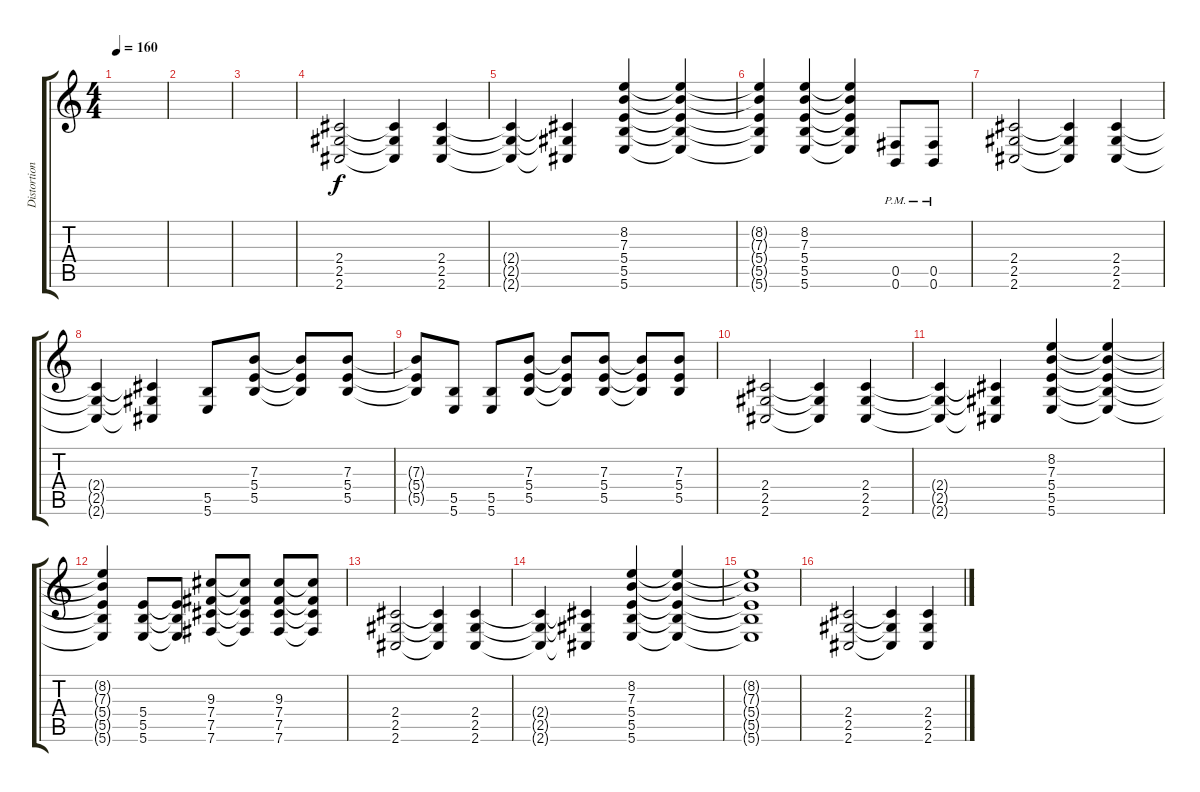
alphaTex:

\track ("Distortion" "Distortion") {instrument distortionguitar}
\staff {score tabs}
\tuning (Db4 Ab3 E3 B2 Gb2 B1) {hide}
\ts (4 4)
\tempo 160
\clef g2
\ks c
|
|
|
(2.4 2.5 2.6).2 (2.4{t} 2.5{t} 2.6{t}).4 (2.4 2.5 2.6).4 |
(2.4{t} 2.5{t} 2.6{t}).4 (2.4{t} 2.5{t} 2.6{t}).4 (8.2 7.3 5.4 5.5 5.6).4 (8.2{t} 7.3{t} 5.4{t} 5.5{t} 5.6{t}).4 |
(8.2{t} 7.3{t} 5.4{t} 5.5{t} 5.6{t}).4 (8.2 7.3 5.4 5.5 5.6).4 (8.2{t} 7.3{t} 5.4{t} 5.5{t} 5.6{t}).4 (0.5{pm} 0.6{pm}).8 (0.5{pm} 0.6{pm}).8 |
(2.4 2.5 2.6).2 (2.4{t} 2.5{t} 2.6{t}).4 (2.4 2.5 2.6).4 |
(2.4{t} 2.5{t} 2.6{t}).4 (2.4{t} 2.5{t} 2.6{t}).4 (5.5 5.6).8 (7.3 5.4 5.5).8 (7.3{t} 5.4{t} 5.5{t}).8 (7.3 5.4 5.5).8 |
(7.3{t} 5.4{t} 5.5{t}).8 (5.5 5.6).8 (5.5 5.6).8 (7.3 5.4 5.5).8 (7.3{t} 5.4{t} 5.5{t}).8 (7.3 5.4 5.5).8 (7.3{t} 5.4{t} 5.5{t}).8 (7.3 5.4 5.5).8 |
(2.4 2.5 2.6).2 (2.4{t} 2.5{t} 2.6{t}).4 (2.4 2.5 2.6).4 |
(2.4{t} 2.5{t} 2.6{t}).4 (2.4{t} 2.5{t} 2.6{t}).4 (8.2 7.3 5.4 5.5 5.6).4 (8.2{t} 7.3{t} 5.4{t} 5.5{t} 5.6{t}).4 |
(8.2{t} 7.3{t} 5.4{t} 5.5{t} 5.6{t}).4 (5.4 5.5 5.6).8 (5.4{t} 5.5{t} 5.6{t}).8 (9.3 7.4 7.5 7.6).8 (9.3{t} 7.4{t} 7.5{t} 7.6{t}).8 (9.3 7.4 7.5 7.6).8 (9.3{t} 7.4{t} 7.5{t} 7.6{t}).8 |
(2.4 2.5 2.6).2 (2.4{t} 2.5{t} 2.6{t}).4 (2.4 2.5 2.6).4 |
(2.4{t} 2.5{t} 2.6{t}).4 (2.4{t} 2.5{t} 2.6{t}).4 (8.2 7.3 5.4 5.5 5.6).4 (8.2{t} 7.3{t} 5.4{t} 5.5{t} 5.6{t}).4 |
(8.2{t} 7.3{t} 5.4{t} 5.5{t} 5.6{t}).1 |
(2.4 2.5 2.6).2 (2.4{t} 2.5{t} 2.6{t}).4 (2.4 2.5 2.6).4
